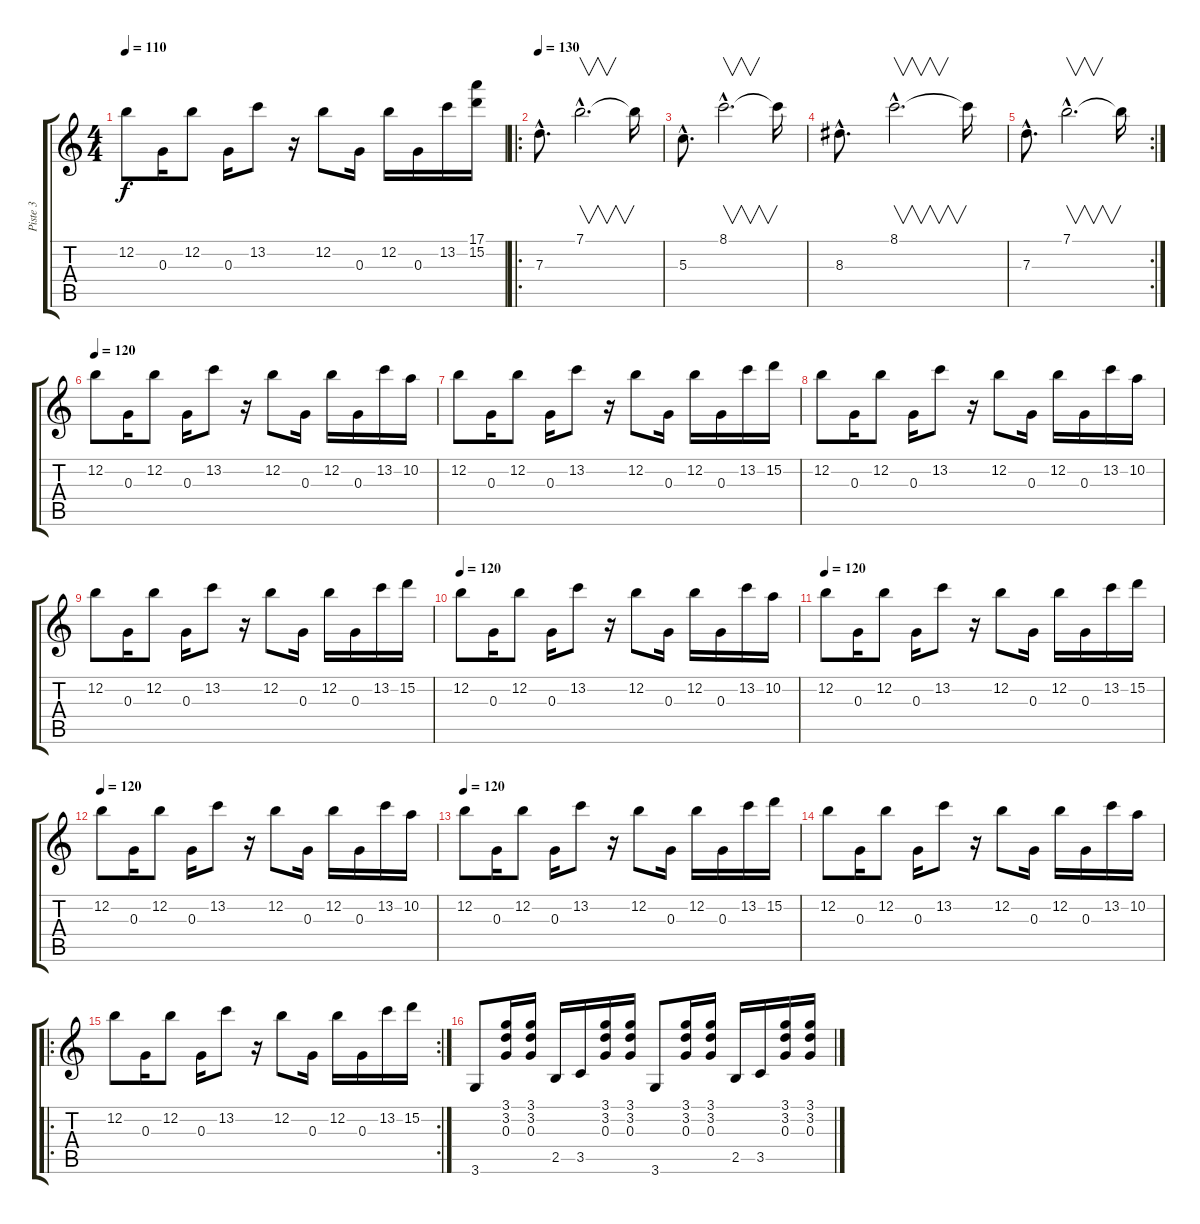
\track ("Piste 3" "Piste 3") {instrument overdrivenguitar}
\staff {score tabs}
\tuning (E4 B3 G3 D3 A2 E2) {hide}
\ts (4 4)
\tempo 110
\clef g2
\ks c
12.2.8{dy f} 0.3.16 12.2.8 0.3.16 13.2.8 r.16 12.2.8 0.3.16 12.2.16 0.3.16 13.2.16 (17.1 15.2).16 |
\ro
\tempo 130
7.3{hac}.8{d instrument stringensemble1} 7.1{hac}.2{v d} 7.1{t}.16 |
5.3{hac}.8{d instrument stringensemble1} 8.1{hac}.2{v d} 8.1{t}.16 |
8.3{hac}.8{d instrument stringensemble1} 8.1{hac}.2{v d} 8.1{t}.16 |
\rc 2
7.3{hac}.8{d instrument stringensemble1} 7.1{hac}.2{v d} 7.1{t}.16 |
\tempo 120
12.2.8{instrument overdrivenguitar} 0.3.16 12.2.8 0.3.16 13.2.8 r.16 12.2.8 0.3.16 12.2.16 0.3.16 13.2.16 10.2.16 |
12.2.8 0.3.16 12.2.8 0.3.16 13.2.8 r.16 12.2.8 0.3.16 12.2.16 0.3.16 13.2.16 15.2.16 |
12.2.8 0.3.16 12.2.8 0.3.16 13.2.8 r.16 12.2.8 0.3.16 12.2.16 0.3.16 13.2.16 10.2.16 |
12.2.8 0.3.16 12.2.8 0.3.16 13.2.8 r.16 12.2.8 0.3.16 12.2.16 0.3.16 13.2.16 15.2.16 |
\tempo 120
12.2.8 0.3.16 12.2.8 0.3.16 13.2.8 r.16 12.2.8 0.3.16 12.2.16 0.3.16 13.2.16 10.2.16 |
\tempo 120
12.2.8 0.3.16 12.2.8 0.3.16 13.2.8 r.16 12.2.8 0.3.16 12.2.16 0.3.16 13.2.16 15.2.16 |
\tempo 120
12.2.8 0.3.16 12.2.8 0.3.16 13.2.8 r.16 12.2.8 0.3.16 12.2.16 0.3.16 13.2.16 10.2.16 |
\tempo 120
12.2.8 0.3.16 12.2.8 0.3.16 13.2.8 r.16 12.2.8 0.3.16 12.2.16 0.3.16 13.2.16 15.2.16 |
12.2.8 0.3.16 12.2.8 0.3.16 13.2.8 r.16 12.2.8 0.3.16 12.2.16 0.3.16 13.2.16 10.2.16 |
\ro
\rc 2
12.2.8 0.3.16 12.2.8 0.3.16 13.2.8 r.16 12.2.8 0.3.16 12.2.16 0.3.16 13.2.16 15.2.16 |
3.6.8 (3.1 3.2 0.3).16 (3.1 3.2 0.3).16 2.5.16 3.5.16 (3.1 3.2 0.3).16 (3.1 3.2 0.3).16 3.6.8 (3.1 3.2 0.3).16 (3.1 3.2 0.3).16 2.5.16 3.5.16 (3.1 3.2 0.3).16 (3.1 3.2 0.3).16
